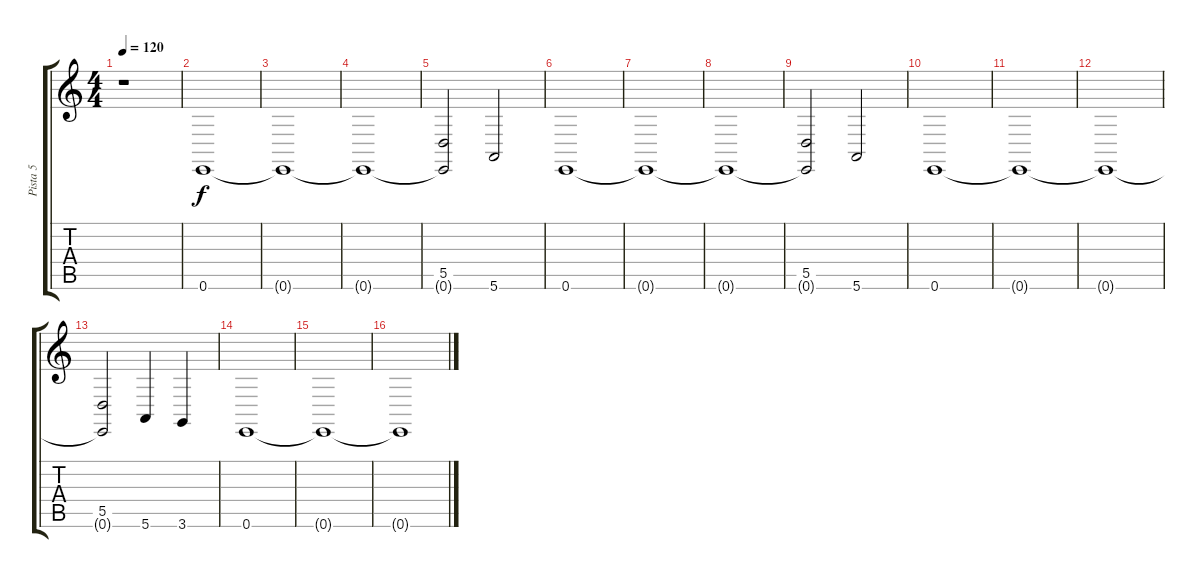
\track ("Pista 5" "Pista 5") {instrument synthstrings1}
\staff {score tabs}
\tuning (E4 B3 G3 D3 A2 E2) {hide}
\ts (4 4)
\tempo 120
\clef g2
\ks c
r.1{dy f instrument synthstrings1} |
0.6.1 |
0.6{t}.1 |
0.6{t}.1 |
(5.5 0.6{t}).2 5.6.2 |
0.6.1 |
0.6{t}.1 |
0.6{t}.1 |
(5.5 0.6{t}).2 5.6.2 |
0.6.1 |
0.6{t}.1 |
0.6{t}.1 |
(5.5 0.6{t}).2 5.6.4 3.6.4 |
0.6.1 |
0.6{t}.1 |
0.6{t}.1
